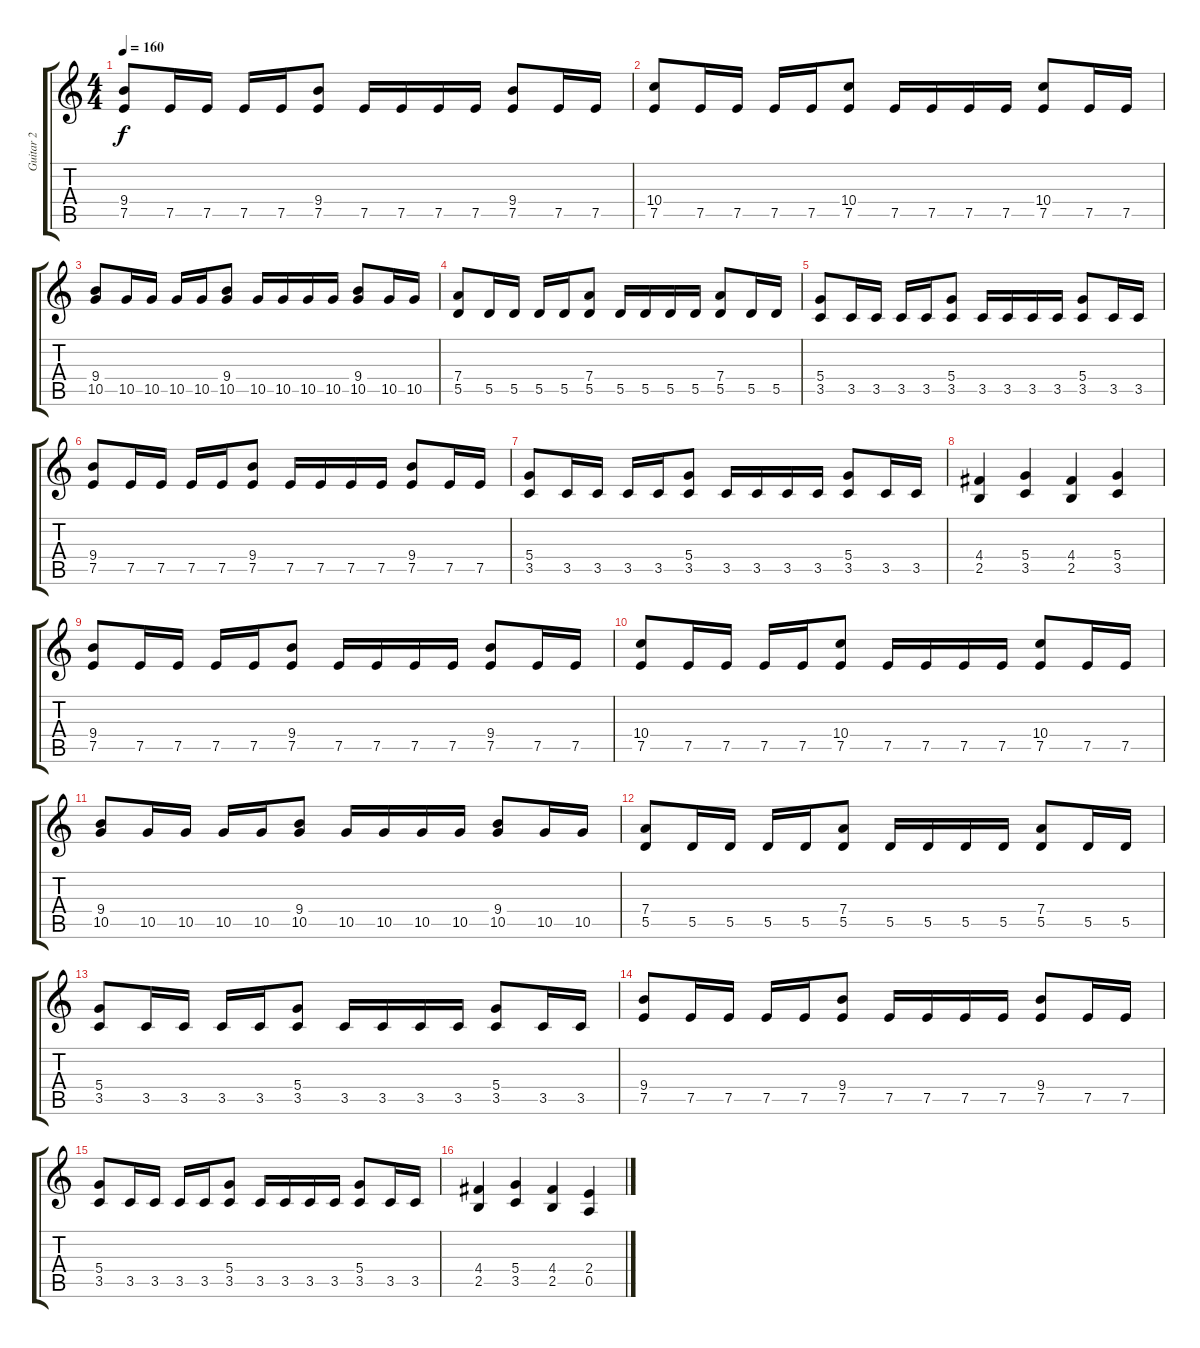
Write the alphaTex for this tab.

\track ("Guitar 2" "Guitar 2") {instrument distortionguitar}
\staff {score tabs}
\tuning (E4 B3 G3 D3 A2 E2) {hide}
\ts (4 4)
\tempo 160
\clef g2
\ks c
(9.4 7.5).8{dy f} 7.5.16 7.5.16 7.5.16 7.5.16 (9.4 7.5).8 7.5.16 7.5.16 7.5.16 7.5.16 (9.4 7.5).8 7.5.16 7.5.16 |
(10.4 7.5).8 7.5.16 7.5.16 7.5.16 7.5.16 (10.4 7.5).8 7.5.16 7.5.16 7.5.16 7.5.16 (10.4 7.5).8 7.5.16 7.5.16 |
(9.4 10.5).8 10.5.16 10.5.16 10.5.16 10.5.16 (9.4 10.5).8 10.5.16 10.5.16 10.5.16 10.5.16 (9.4 10.5).8 10.5.16 10.5.16 |
(7.4 5.5).8 5.5.16 5.5.16 5.5.16 5.5.16 (7.4 5.5).8 5.5.16 5.5.16 5.5.16 5.5.16 (7.4 5.5).8 5.5.16 5.5.16 |
(5.4 3.5).8 3.5.16 3.5.16 3.5.16 3.5.16 (5.4 3.5).8 3.5.16 3.5.16 3.5.16 3.5.16 (5.4 3.5).8 3.5.16 3.5.16 |
(9.4 7.5).8 7.5.16 7.5.16 7.5.16 7.5.16 (9.4 7.5).8 7.5.16 7.5.16 7.5.16 7.5.16 (9.4 7.5).8 7.5.16 7.5.16 |
(5.4 3.5).8 3.5.16 3.5.16 3.5.16 3.5.16 (5.4 3.5).8 3.5.16 3.5.16 3.5.16 3.5.16 (5.4 3.5).8 3.5.16 3.5.16 |
(4.4 2.5).4 (5.4 3.5).4 (4.4 2.5).4 (5.4 3.5).4 |
(9.4 7.5).8 7.5.16 7.5.16 7.5.16 7.5.16 (9.4 7.5).8 7.5.16 7.5.16 7.5.16 7.5.16 (9.4 7.5).8 7.5.16 7.5.16 |
(10.4 7.5).8 7.5.16 7.5.16 7.5.16 7.5.16 (10.4 7.5).8 7.5.16 7.5.16 7.5.16 7.5.16 (10.4 7.5).8 7.5.16 7.5.16 |
(9.4 10.5).8 10.5.16 10.5.16 10.5.16 10.5.16 (9.4 10.5).8 10.5.16 10.5.16 10.5.16 10.5.16 (9.4 10.5).8 10.5.16 10.5.16 |
(7.4 5.5).8 5.5.16 5.5.16 5.5.16 5.5.16 (7.4 5.5).8 5.5.16 5.5.16 5.5.16 5.5.16 (7.4 5.5).8 5.5.16 5.5.16 |
(5.4 3.5).8 3.5.16 3.5.16 3.5.16 3.5.16 (5.4 3.5).8 3.5.16 3.5.16 3.5.16 3.5.16 (5.4 3.5).8 3.5.16 3.5.16 |
(9.4 7.5).8 7.5.16 7.5.16 7.5.16 7.5.16 (9.4 7.5).8 7.5.16 7.5.16 7.5.16 7.5.16 (9.4 7.5).8 7.5.16 7.5.16 |
(5.4 3.5).8 3.5.16 3.5.16 3.5.16 3.5.16 (5.4 3.5).8 3.5.16 3.5.16 3.5.16 3.5.16 (5.4 3.5).8 3.5.16 3.5.16 |
(4.4 2.5).4 (5.4 3.5).4 (4.4 2.5).4 (2.4 0.5).4
